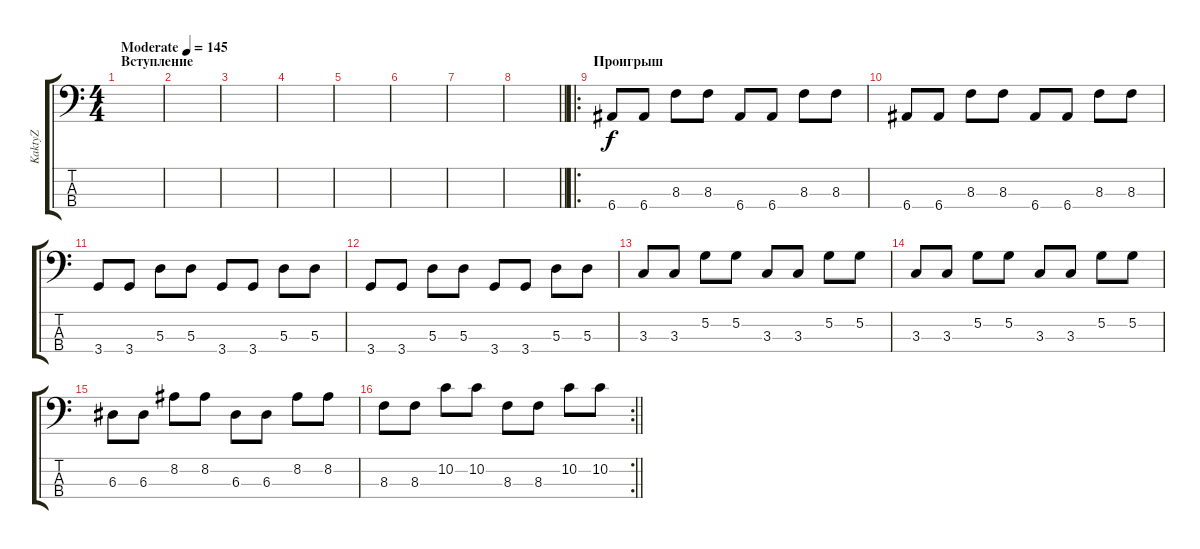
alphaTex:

\track ("KaktyZ" "KaktyZ") {instrument electricbassfinger}
\staff {score tabs}
\tuning (G2 D2 A1 E1) {hide}
\ts (4 4)
\section ("" "Вступление")
\tempo (145 "Moderate")
\clef f4
\ks c
|
|
|
|
|
|
|
\barLineRight lightlight
|
\ro
\section ("" "Проигрыш")
6.4.8 6.4.8 8.3.8 8.3.8 6.4.8 6.4.8 8.3.8 8.3.8 |
6.4.8 6.4.8 8.3.8 8.3.8 6.4.8 6.4.8 8.3.8 8.3.8 |
3.4.8 3.4.8 5.3.8 5.3.8 3.4.8 3.4.8 5.3.8 5.3.8 |
3.4.8 3.4.8 5.3.8 5.3.8 3.4.8 3.4.8 5.3.8 5.3.8 |
3.3.8 3.3.8 5.2.8 5.2.8 3.3.8 3.3.8 5.2.8 5.2.8 |
3.3.8 3.3.8 5.2.8 5.2.8 3.3.8 3.3.8 5.2.8 5.2.8 |
6.3.8 6.3.8 8.2.8 8.2.8 6.3.8 6.3.8 8.2.8 8.2.8 |
\rc 2
\barLineRight lightlight
8.3.8 8.3.8 10.2.8 10.2.8 8.3.8 8.3.8 10.2.8 10.2.8
